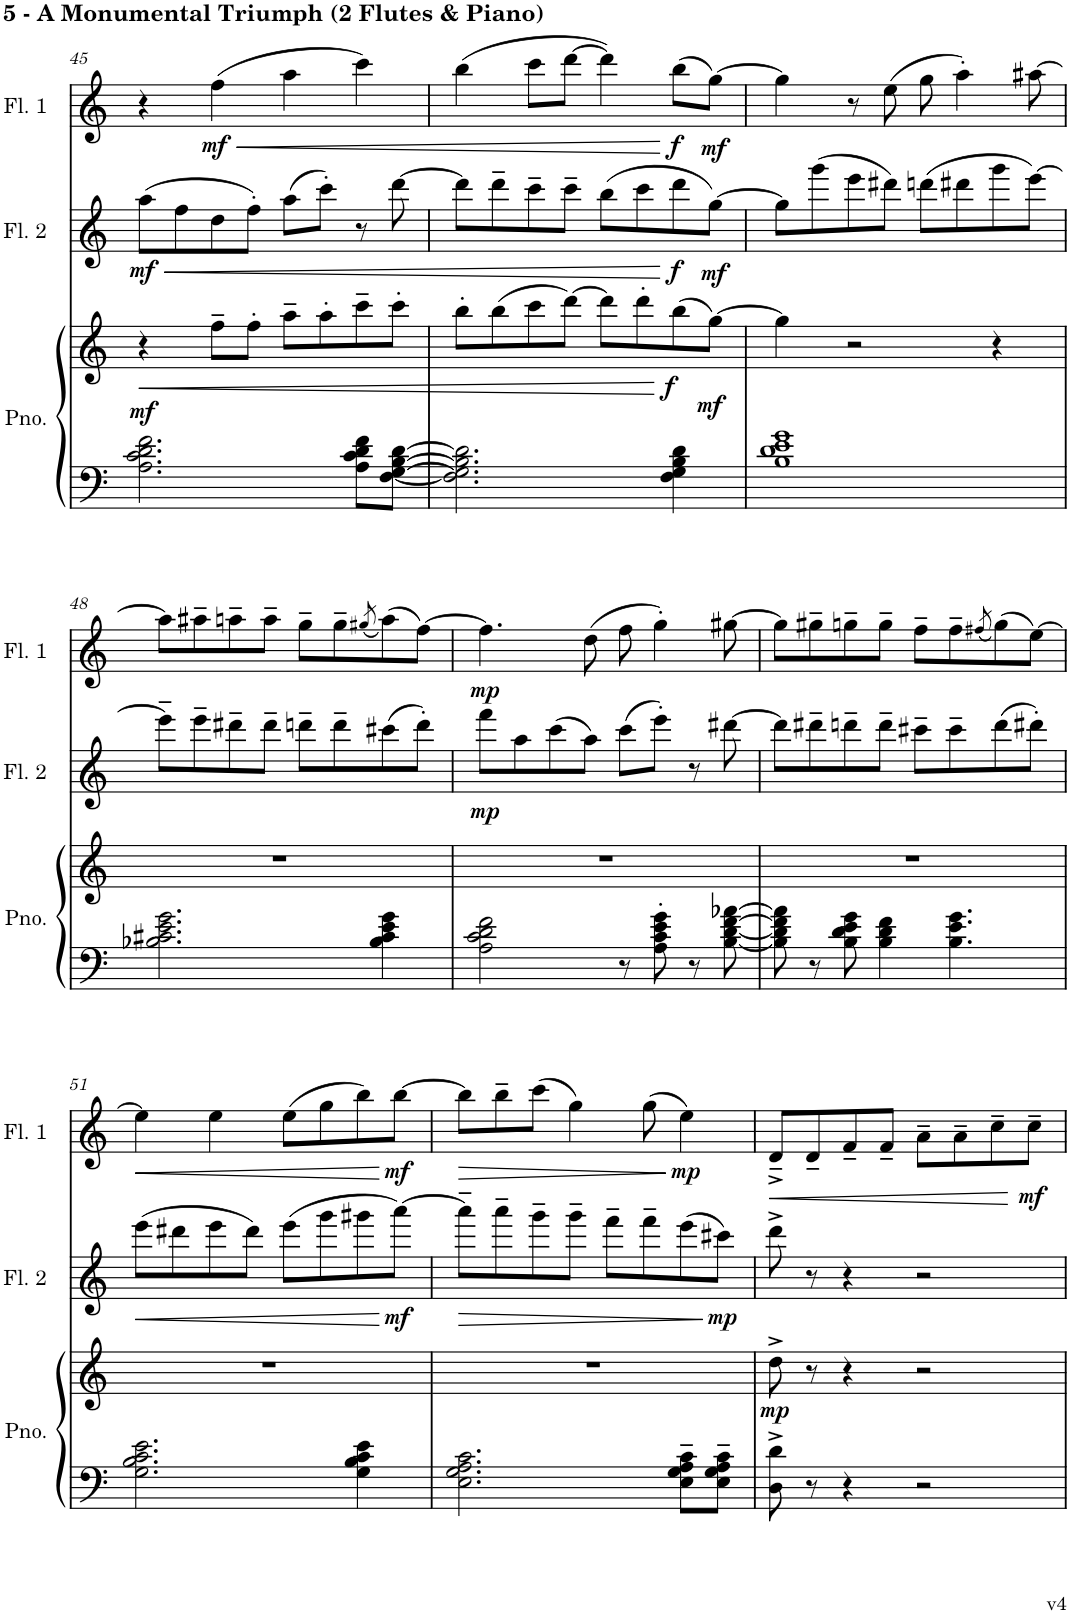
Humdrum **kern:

**kern	**kern	**dynam	**kern	**dynam	**kern	**dynam
*part3	*part3	*part3	*part2	*part2	*part1	*part1
*staff4	*staff3	*staff3/4	*staff2	*staff2	*staff1	*staff1
*I"Piano	*	*	*I"Flute 2	*	*I"Flute 1	*
*I'Pno.	*	*	*I'Fl. 2	*	*I'Fl. 1	*
!!LO:PB:g=z
*clefF4	*clefG2	*	*clefG2	*	*clefG2	*
*k[]	*k[]	*	*k[]	*	*k[]	*
*M4/4	*M4/4	*	*M4/4	*	*M4/4	*
=45	=45	=45	=45	=45	=45	=45
!	!	!LO:HP:b	!	!LO:HP:b	!	!
!	!	!LO:DY:n=1:a=2	!	!LO:DY:n=1:b	!	!
2.A\ 2.c\ 2.d\ 2.f\	4r	< mf	(8aa\L	< mf	4r	.
.	.	.	8ff\	.	.	.
!	!	!	!	!	!	!LO:HP:b
!	!	!	!	!	!	!LO:DY:n=1:b
.	8ff~\L	.	8dd\	.	(4ff\	< mf
.	8ff'\J	.	8ff'\J)	.	.	.
.	8aa~\L	.	(8aa\L	.	4aa\	.
.	8aa'\	.	8ccc'\J)	.	.	.
8A\ 8c\ 8d\ 8f\L	8ccc~\	.	8r	.	4ccc\)	.
[8F\ [8G\ [8B\ [8d\J	8ccc'\J	.	[8ddd\	.	.	.
=46	=46	=46	=46	=46	=46	=46
2.F\] 2.G\] 2.B\] 2.d\]	8bb'\L	.	8ddd\L]	.	(4bb\	.
.	(8bb\	.	8ddd~\	.	.	.
.	8ccc\	.	8ccc~\	.	8ccc\L	.
.	[8ddd\J)	.	8ccc~\J	.	[8ddd\J	.
.	8ddd\L]	.	(8bb\L	.	4ddd\])	.
.	8ddd'\	.	8ccc\	.	.	.
!	!	!LO:DY:n=1:b	!	!LO:DY:n=1:b	!	!LO:DY:n=1:b
4F\ 4G\ 4B\ 4d\	(8bb\	[ f	8ddd\	[ f	(8bb\L	[ f
!	!	!LO:DY:n=2:b	!	!LO:DY:n=2:b	!	!LO:DY:n=2:b
.	[8gg\J)	mf	[8gg\J)	mf	[8gg\J)	mf
=47	=47	=47	=47	=47	=47	=47
1B 1d 1e 1g	4gg\]	.	8gg\L]	.	4gg\]	.
.	.	.	(8ggg\	.	.	.
.	2r	.	8eee\	.	8r	.
.	.	.	8ddd#X\J)	.	(8ee\	.
.	.	.	(8dddn\L	.	8gg\	.
.	.	.	8ddd#X\	.	4aa'\)	.
.	4r	.	8ggg\	.	.	.
.	.	.	[8eee\J)	.	[8aa#X\	.
!!LO:LB:g=z
=48	=48	=48	=48	=48	=48	=48
2.B-X\ 2.c#X\ 2.e\ 2.g\	1r	.	8eee~\L]	.	8aa#\L]	.
.	.	.	8eee~\	.	8aa#X~\	.
.	.	.	8ddd#X~\	.	8aan~\	.
.	.	.	8ddd#~\J	.	8aa~\J	.
.	.	.	8dddn~\L	.	8gg~\L	.
.	.	.	8ddd~\	.	8gg~\	.
.	.	.	.	.	(8qgg#X/	.
4B-\ 4c#\ 4e\ 4g\	.	.	(8ccc#X\	.	(8aa\)	.
.	.	.	8ddd'\J)	.	[8ff\J)	.
=49	=49	=49	=49	=49	=49	=49
!	!	!	!	!LO:DY:b	!	!LO:DY:b
2A\ 2c\ 2d\ 2f\	1r	.	8fff\L	mp	4.ff\]	mp
.	.	.	8aa\	.	.	.
.	.	.	(8ccc\	.	.	.
.	.	.	8aa\J)	.	(8dd\	.
8r	.	.	(8ccc\L	.	8ff\	.
8A\' 8c\' 8e\' 8g\'	.	.	8eee'\J)	.	4gg'\)	.
8r	.	.	8r	.	.	.
[8B\ [8d\ [8f\ [8a-X\	.	.	[8ddd#X\	.	[8gg#X\	.
=50	=50	=50	=50	=50	=50	=50
8B\] 8d\] 8f\] 8a-\]	1r	.	8ddd#\L]	.	8gg#\L]	.
8r	.	.	8ddd#X~\	.	8gg#X~\	.
8B\ 8d\ 8e\ 8g\	.	.	8dddn~\	.	8ggn~\	.
4B\ 4d\ 4f\	.	.	8ddd~\J	.	8gg~\J	.
.	.	.	8ccc#X~\L	.	8ff~\L	.
4.B\ 4.e\ 4.g\	.	.	8ccc#~\	.	8ff~\	.
.	.	.	.	.	(8qff#X/	.
.	.	.	(8ddd\	.	(8gg\)	.
.	.	.	8ddd#X'\J)	.	[8ee\J)	.
!!LO:LB:g=z
=51	=51	=51	=51	=51	=51	=51
!	!	!	!	!LO:HP:b	!	!LO:HP:b
2.G\ 2.B\ 2.c\ 2.e\	1r	.	(8eee\L	<	4ee\]	<
.	.	.	8ddd#X\	.	.	.
.	.	.	8eee\	.	4ee\	.
.	.	.	8ddd#\J)	.	.	.
.	.	.	(8eee\L	.	(8ee\L	.
.	.	.	8ggg\	.	8gg\	.
4G\ 4B\ 4c\ 4e\	.	.	8ggg#X\	.	8bb\)	.
!	!	!	!	!LO:DY:n=1:b	!	!LO:DY:n=1:b
.	.	.	[8aaa\J)	[ mf	[8bb\J	[ mf
=52	=52	=52	=52	=52	=52	=52
!	!	!	!	!LO:HP:b	!	!LO:HP:b
2.E\ 2.G\ 2.A\ 2.c\	1r	.	8aaa~\L]	>	8bb\L]	>
.	.	.	8aaa~\	.	8bb~\	.
.	.	.	8ggg~\	.	(8ccc\J	.
.	.	.	8ggg~\J	.	4gg\)	.
.	.	.	8fff~\L	.	.	.
.	.	.	8fff~\	.	(8gg\	.
!	!	!	!	!	!	!LO:DY:n=1:b
8E\~ 8G\~ 8A\~ 8c\~L	.	.	(8eee\	.	4ee\)	] mp
!	!	!	!	!LO:DY:n=1:b	!	!
8E\~ 8G\~ 8A\~ 8c\~J	.	.	8ccc#X\J)	] mp	.	.
=53	=53	=53	=53	=53	=53	=53
!	!	!LO:DY:b	!	!	!	!LO:HP:b
8D\^ 8d\^	8dd^\	mp	8ddd^\	.	8d~^/L	<
8r	8r	.	8r	.	8d~/	.
4r	4r	.	4r	.	8f~/	.
.	.	.	.	.	8f~/J	.
2r	2r	.	2r	.	8a~\L	.
.	.	.	.	.	8a~\	.
.	.	.	.	.	8cc~\	.
!	!	!	!	!	!	!LO:DY:n=1:b
.	.	.	.	.	8cc~\J	[ mf
=	=	=	=	=	=	=
*-	*-	*-	*-	*-	*-	*-
